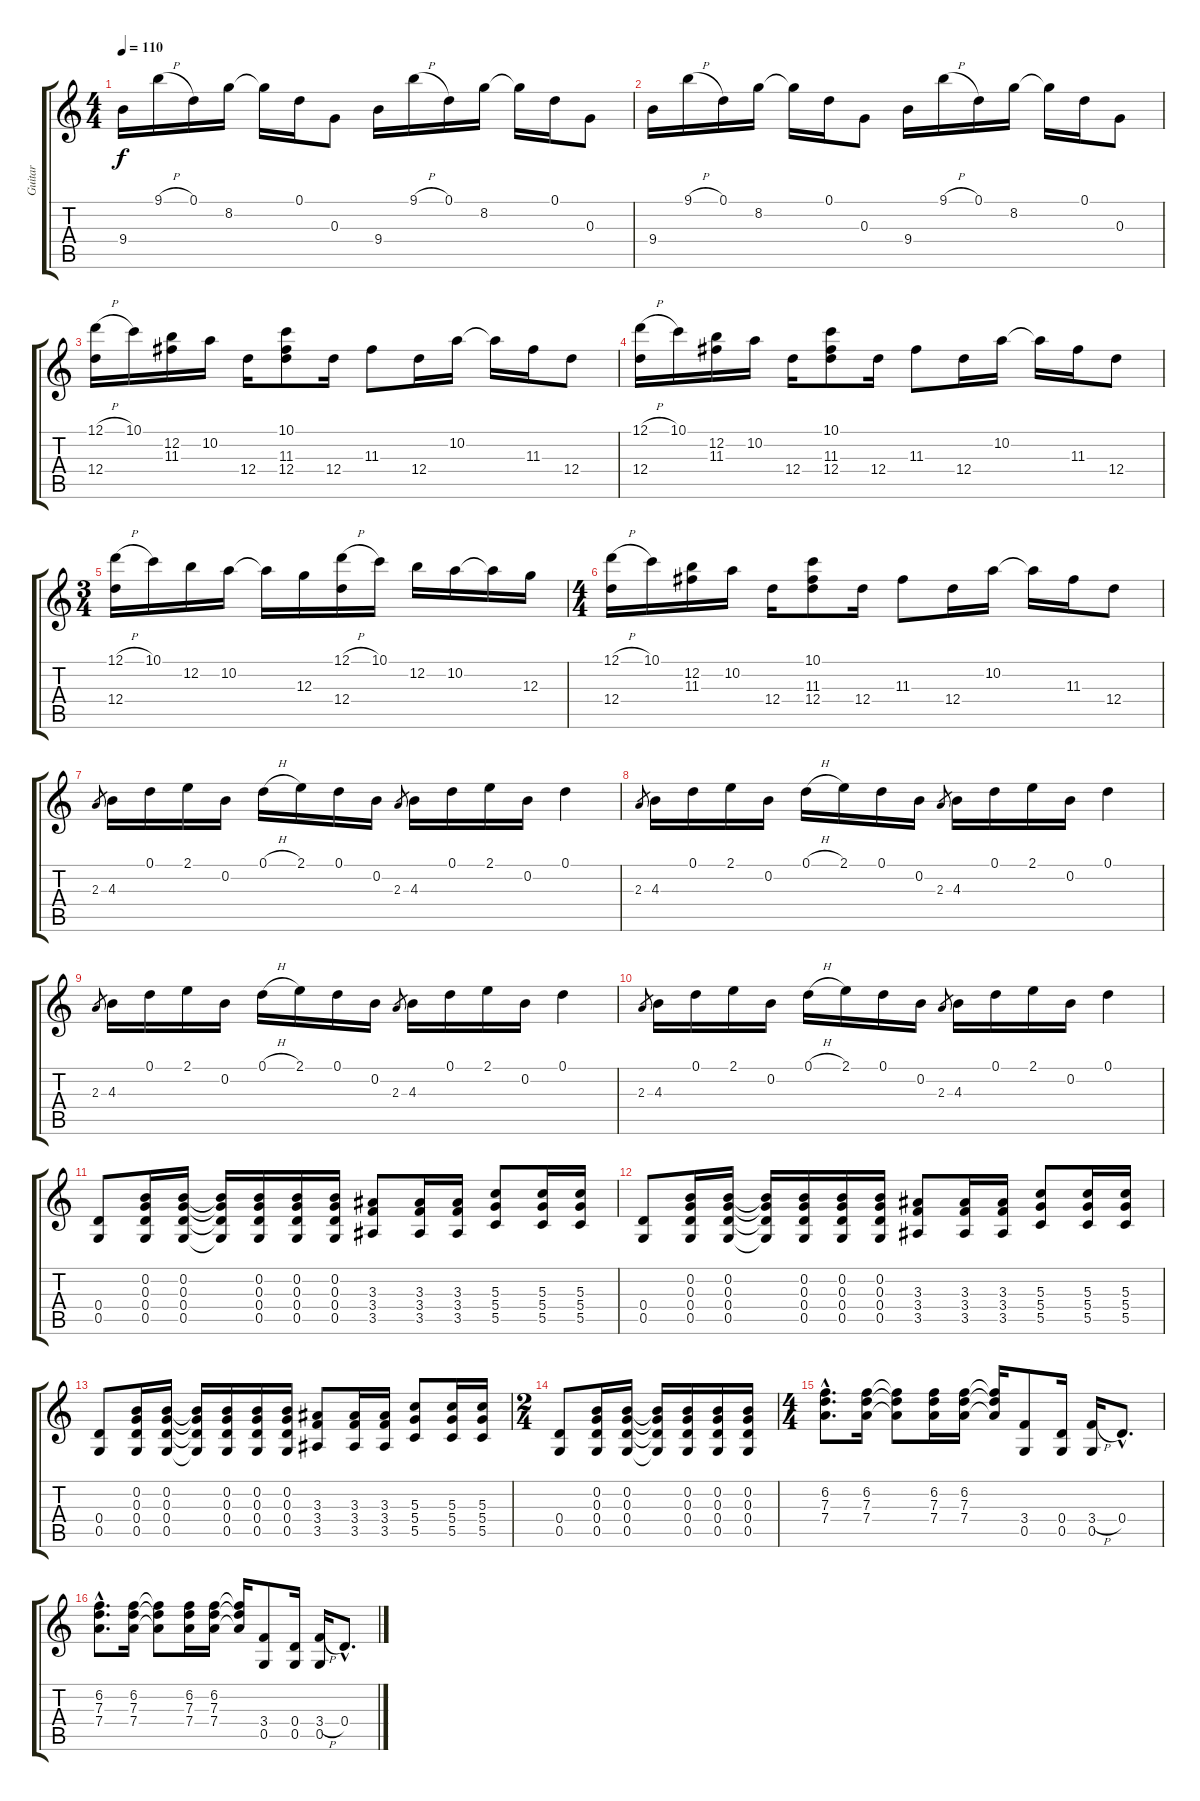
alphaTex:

\track ("Guitar" "Guitar") {instrument acousticguitarsteel}
\staff {score tabs}
\tuning (D4 B3 G3 D3 G2 D2) {hide}
\ts (4 4)
\tempo 110
\clef g2
\ks c
9.4.16{dy f} 9.1{h}.16 0.1.16 8.2.16 8.2{t}.16 0.1.16 0.3.8 9.4.16 9.1{h}.16 0.1.16 8.2.16 8.2{t}.16 0.1.16 0.3.8 |
9.4.16 9.1{h}.16 0.1.16 8.2.16 8.2{t}.16 0.1.16 0.3.8 9.4.16 9.1{h}.16 0.1.16 8.2.16 8.2{t}.16 0.1.16 0.3.8 |
(12.1{h} 12.4).16 10.1.16 (12.2 11.3).16 10.2.16 12.4.16 (10.1 11.3 12.4).8 12.4.16 11.3.8 12.4.16 10.2.16 10.2{t}.16 11.3.16 12.4.8 |
(12.1{h} 12.4).16 10.1.16 (12.2 11.3).16 10.2.16 12.4.16 (10.1 11.3 12.4).8 12.4.16 11.3.8 12.4.16 10.2.16 10.2{t}.16 11.3.16 12.4.8 |
\ts (3 4)
(12.1{h} 12.4).16 10.1.16 12.2.16 10.2.16 10.2{t}.16 12.3.16 (12.1{h} 12.4).16 10.1.16 12.2.16 10.2.16 10.2{t}.16 12.3.16 |
\ts (4 4)
(12.1{h} 12.4).16 10.1.16 (12.2 11.3).16 10.2.16 12.4.16 (10.1 11.3 12.4).8 12.4.16 11.3.8 12.4.16 10.2.16 10.2{t}.16 11.3.16 12.4.8 |
2.3.8{gr} 4.3.16 0.1.16 2.1.16 0.2.16 0.1{h}.16 2.1.16 0.1.16 0.2.16 2.3.8{gr} 4.3.16 0.1.16 2.1.16 0.2.16 0.1.4 |
2.3.8{gr} 4.3.16 0.1.16 2.1.16 0.2.16 0.1{h}.16 2.1.16 0.1.16 0.2.16 2.3.8{gr} 4.3.16 0.1.16 2.1.16 0.2.16 0.1.4 |
2.3.8{gr} 4.3.16 0.1.16 2.1.16 0.2.16 0.1{h}.16 2.1.16 0.1.16 0.2.16 2.3.8{gr} 4.3.16 0.1.16 2.1.16 0.2.16 0.1.4 |
2.3.8{gr} 4.3.16 0.1.16 2.1.16 0.2.16 0.1{h}.16 2.1.16 0.1.16 0.2.16 2.3.8{gr} 4.3.16 0.1.16 2.1.16 0.2.16 0.1.4 |
(0.4 0.5).8 (0.2 0.3 0.4 0.5).16 (0.2 0.3 0.4 0.5).16 (0.2{t} 0.3{t} 0.4{t} 0.5{t}).16 (0.2 0.3 0.4 0.5).16 (0.2 0.3 0.4 0.5).16 (0.2 0.3 0.4 0.5).16 (3.3 3.4 3.5).8 (3.3 3.4 3.5).16 (3.3 3.4 3.5).16 (5.3 5.4 5.5).8 (5.3 5.4 5.5).16 (5.3 5.4 5.5).16 |
(0.4 0.5).8 (0.2 0.3 0.4 0.5).16 (0.2 0.3 0.4 0.5).16 (0.2{t} 0.3{t} 0.4{t} 0.5{t}).16 (0.2 0.3 0.4 0.5).16 (0.2 0.3 0.4 0.5).16 (0.2 0.3 0.4 0.5).16 (3.3 3.4 3.5).8 (3.3 3.4 3.5).16 (3.3 3.4 3.5).16 (5.3 5.4 5.5).8 (5.3 5.4 5.5).16 (5.3 5.4 5.5).16 |
(0.4 0.5).8 (0.2 0.3 0.4 0.5).16 (0.2 0.3 0.4 0.5).16 (0.2{t} 0.3{t} 0.4{t} 0.5{t}).16 (0.2 0.3 0.4 0.5).16 (0.2 0.3 0.4 0.5).16 (0.2 0.3 0.4 0.5).16 (3.3 3.4 3.5).8 (3.3 3.4 3.5).16 (3.3 3.4 3.5).16 (5.3 5.4 5.5).8 (5.3 5.4 5.5).16 (5.3 5.4 5.5).16 |
\ts (2 4)
(0.4 0.5).8 (0.2 0.3 0.4 0.5).16 (0.2 0.3 0.4 0.5).16 (0.2{t} 0.3{t} 0.4{t} 0.5{t}).16 (0.2 0.3 0.4 0.5).16 (0.2 0.3 0.4 0.5).16 (0.2 0.3 0.4 0.5).16 |
\ts (4 4)
(6.2{hac} 7.3{hac} 7.4{hac}).8{d} (6.2 7.3 7.4).16 (6.2{t} 7.3{t} 7.4{t}).8 (6.2 7.3 7.4).16 (6.2 7.3 7.4).16 (6.2{t} 7.3{t} 7.4{t}).16 (3.4 0.5).8 (0.4 0.5).16 (3.4{h} 0.5).16 0.4{hac}.8{d} |
(6.2{hac} 7.3{hac} 7.4{hac}).8{d} (6.2 7.3 7.4).16 (6.2{t} 7.3{t} 7.4{t}).8 (6.2 7.3 7.4).16 (6.2 7.3 7.4).16 (6.2{t} 7.3{t} 7.4{t}).16 (3.4 0.5).8 (0.4 0.5).16 (3.4{h} 0.5).16 0.4{hac}.8{d}
